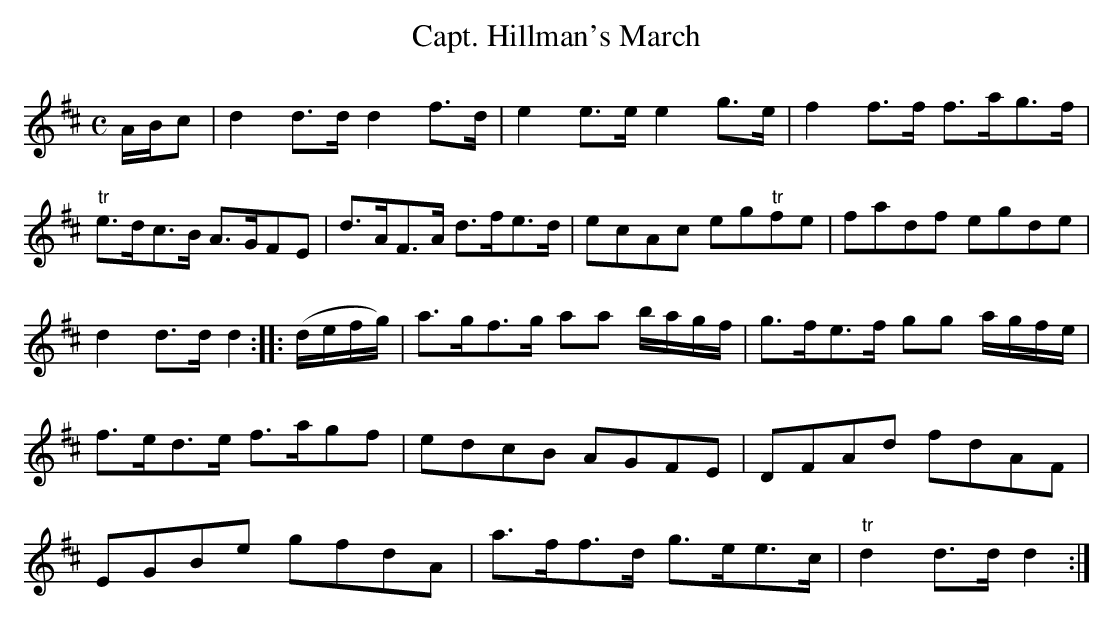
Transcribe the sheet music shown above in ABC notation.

X:1
T:Capt. Hillman's March
M:C
K:D
A/B/c|\
d2d>d d2f>d| e2e>e e2g>e| f2f>f f>ag>f| "tr"e>dc>B A>GFE|\
d>AF>A d>fe>d| ecAc eg"tr"fe| fadf egde| d2d>d d2::\
(d/e/f/g/)|\
a>gf>g aa b/a/g/f/| g>fe>f gg a/g/f/e/| f>ed>e f>agf| edcB AGFE|\
DFAd fdAF| EGBe gfdA| a>ff>d g>ee>c| "tr"d2 d>dd2:|
